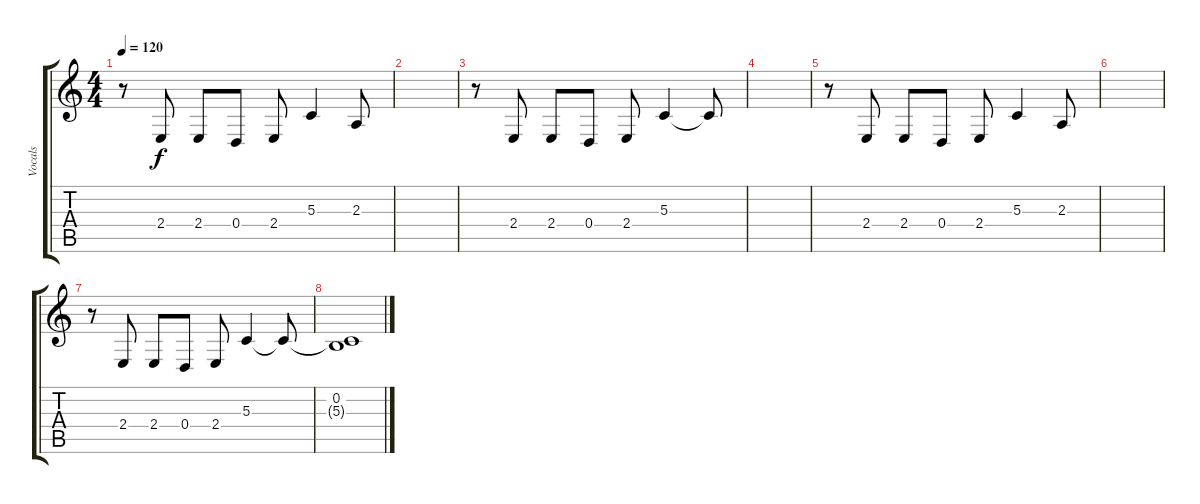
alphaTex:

\track ("Vocals" "Vocals") {instrument lead1square}
\staff {score tabs}
\tuning (E4 B3 G3 D3 A2 E2) {hide}
\ts (4 4)
\tempo 120
\clef g2
\ks c
r.8{dy f} 2.4.8 2.4.8 0.4.8 2.4.8 5.3.4 2.3.8 |
|
r.8 2.4.8 2.4.8 0.4.8 2.4.8 5.3.4 5.3{t}.8 |
|
r.8 2.4.8 2.4.8 0.4.8 2.4.8 5.3.4 2.3.8 |
|
r.8 2.4.8 2.4.8 0.4.8 2.4.8 5.3.4 5.3{t}.8 |
(0.2 5.3{t}).1
